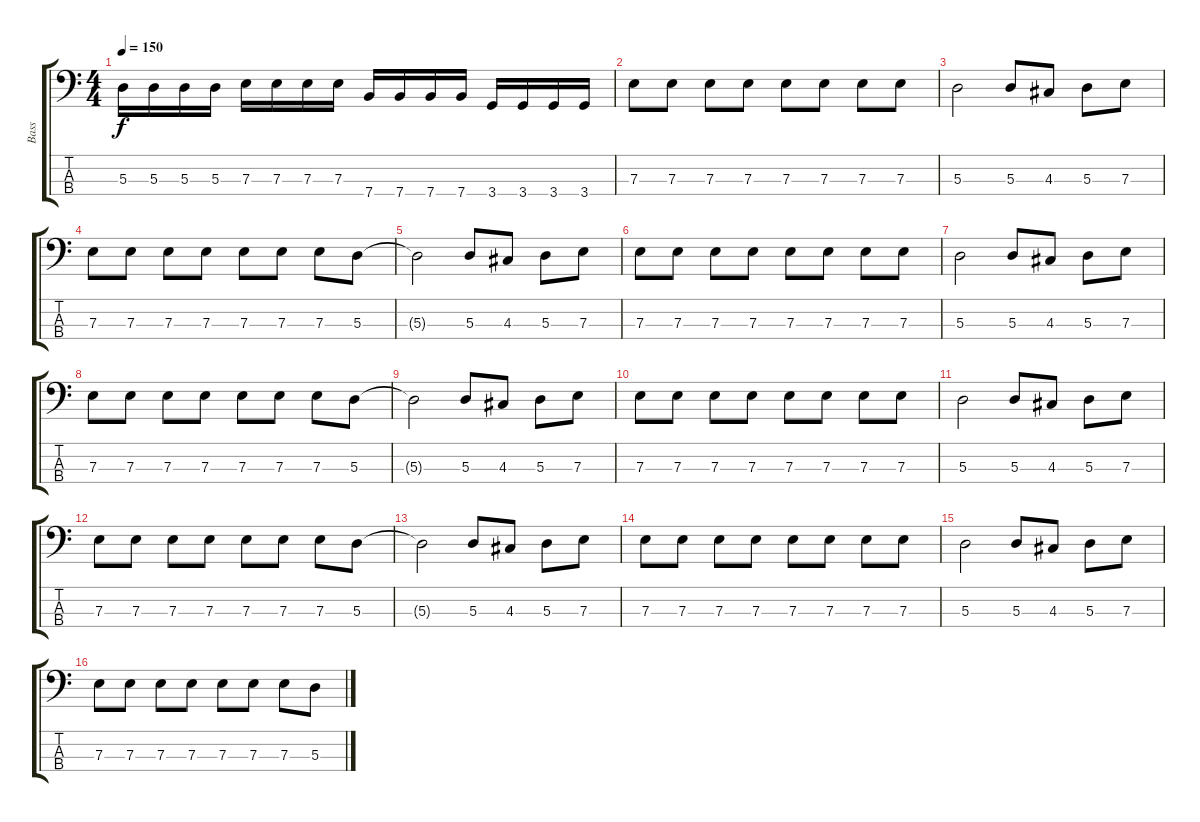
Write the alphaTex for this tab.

\track ("Bass" "Bass") {instrument electricbasspick}
\staff {score tabs}
\tuning (G2 D2 A1 E1) {hide}
\ts (4 4)
\tempo 150
\clef f4
\ks c
5.3.16{dy f instrument electricbasspick} 5.3.16 5.3.16 5.3.16 7.3.16 7.3.16 7.3.16 7.3.16 7.4.16 7.4.16 7.4.16 7.4.16 3.4.16 3.4.16 3.4.16 3.4.16 |
7.3.8 7.3.8 7.3.8 7.3.8 7.3.8 7.3.8 7.3.8 7.3.8 |
5.3.2 5.3.8 4.3.8 5.3.8 7.3.8 |
7.3.8 7.3.8 7.3.8 7.3.8 7.3.8 7.3.8 7.3.8 5.3.8 |
5.3{t}.2 5.3.8 4.3.8 5.3.8 7.3.8 |
7.3.8 7.3.8 7.3.8 7.3.8 7.3.8 7.3.8 7.3.8 7.3.8 |
5.3.2 5.3.8 4.3.8 5.3.8 7.3.8 |
7.3.8 7.3.8 7.3.8 7.3.8 7.3.8 7.3.8 7.3.8 5.3.8 |
5.3{t}.2 5.3.8 4.3.8 5.3.8 7.3.8 |
7.3.8 7.3.8 7.3.8 7.3.8 7.3.8 7.3.8 7.3.8 7.3.8 |
5.3.2 5.3.8 4.3.8 5.3.8 7.3.8 |
7.3.8 7.3.8 7.3.8 7.3.8 7.3.8 7.3.8 7.3.8 5.3.8 |
5.3{t}.2 5.3.8 4.3.8 5.3.8 7.3.8 |
7.3.8 7.3.8 7.3.8 7.3.8 7.3.8 7.3.8 7.3.8 7.3.8 |
5.3.2 5.3.8 4.3.8 5.3.8 7.3.8 |
7.3.8 7.3.8 7.3.8 7.3.8 7.3.8 7.3.8 7.3.8 5.3.8
